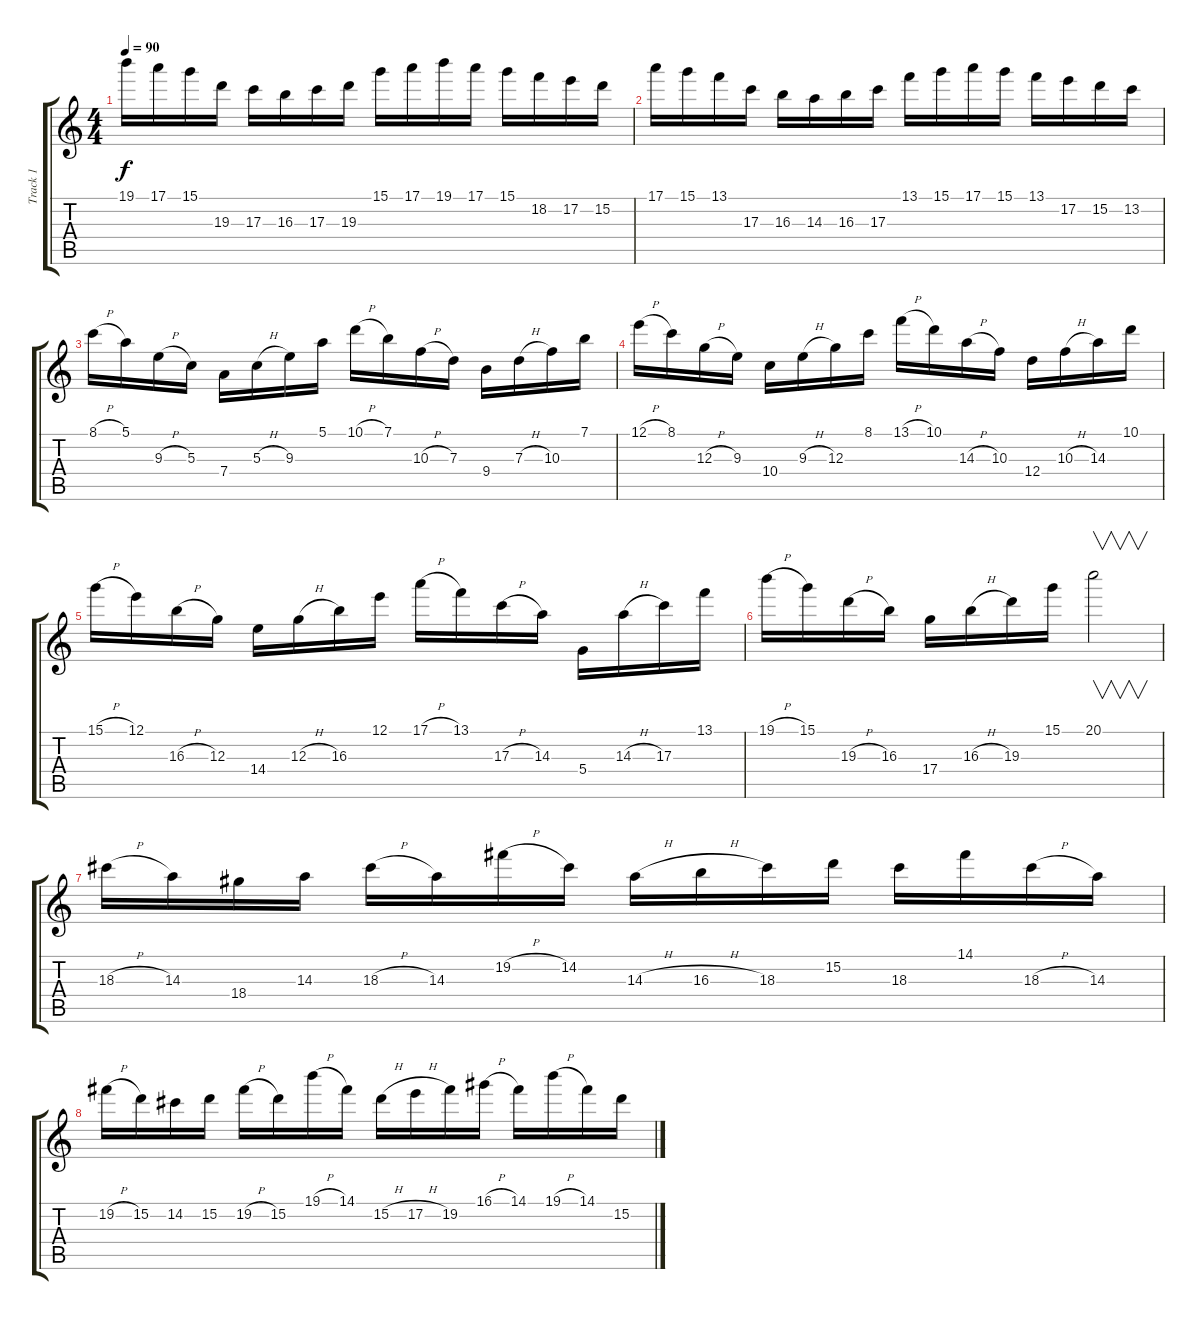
\track ("Track 1" "Track 1") {instrument acousticguitarnylon}
\staff {score tabs}
\tuning (E4 B3 G3 D3 A2 E2) {hide}
\ts (4 4)
\tempo 90
\clef g2
\ks c
19.1.16{dy f} 17.1.16 15.1.16 19.3.16 17.3.16 16.3.16 17.3.16 19.3.16 15.1.16 17.1.16 19.1.16 17.1.16 15.1.16 18.2.16 17.2.16 15.2.16 |
17.1.16 15.1.16 13.1.16 17.3.16 16.3.16 14.3.16 16.3.16 17.3.16 13.1.16 15.1.16 17.1.16 15.1.16 13.1.16 17.2.16 15.2.16 13.2.16 |
8.1{h}.16 5.1.16 9.3{h}.16 5.3.16 7.4.16 5.3{h}.16 9.3.16 5.1.16 10.1{h}.16 7.1.16 10.3{h}.16 7.3.16 9.4.16 7.3{h}.16 10.3.16 7.1.16 |
12.1{h}.16 8.1.16 12.3{h}.16 9.3.16 10.4.16 9.3{h}.16 12.3.16 8.1.16 13.1{h}.16 10.1.16 14.3{h}.16 10.3.16 12.4.16 10.3{h}.16 14.3.16 10.1.16 |
15.1{h}.16 12.1.16 16.3{h}.16 12.3.16 14.4.16 12.3{h}.16 16.3.16 12.1.16 17.1{h}.16 13.1.16 17.3{h}.16 14.3.16 5.4.16 14.3{h}.16 17.3.16 13.1.16 |
19.1{h}.16 15.1.16 19.3{h}.16 16.3.16 17.4.16 16.3{h}.16 19.3.16 15.1.16 20.1.2{v} |
18.3{h}.16 14.3.16 18.4.16 14.3.16 18.3{h}.16 14.3.16 19.2{h}.16 14.2.16 14.3{h}.16 16.3{h}.16 18.3.16 15.2.16 18.3.16 14.1.16 18.3{h}.16 14.3.16 |
19.2{h}.16 15.2.16 14.2.16 15.2.16 19.2{h}.16 15.2.16 19.1{h}.16 14.1.16 15.2{h}.16 17.2{h}.16 19.2.16 16.1{h}.16 14.1.16 19.1{h}.16 14.1.16 15.2.16
